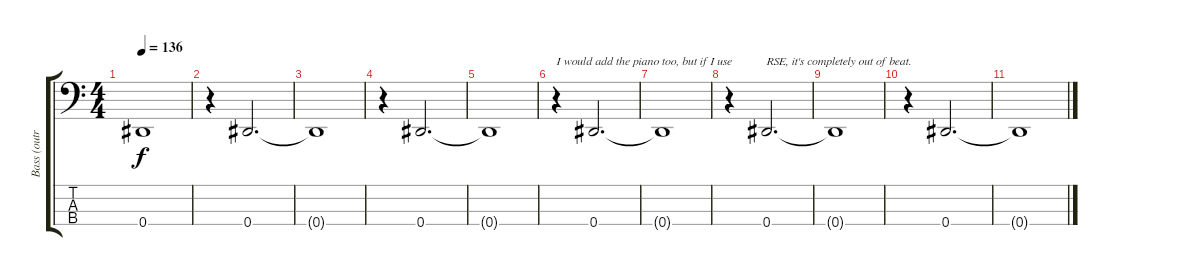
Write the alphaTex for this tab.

\track ("Bass (outro)" "Bass (outr") {instrument electricbassfinger}
\staff {score tabs}
\tuning (Gb2 Db2 Ab1 Eb1) {hide}
\ts (4 4)
\tempo 136
\clef f4
\ks c
0.4{t}.1{dy f} |
r.4 0.4.2{d} |
0.4{t}.1 |
r.4 0.4.2{d} |
0.4{t}.1 |
r.4{txt "I would add the piano too, but if I use" volume 2} 0.4.2{d} |
0.4{t}.1 |
r.4 0.4.2{d txt "RSE, it's completely out of beat."} |
0.4{t}.1 |
r.4 0.4.2{d volume 0} |
0.4{t}.1
